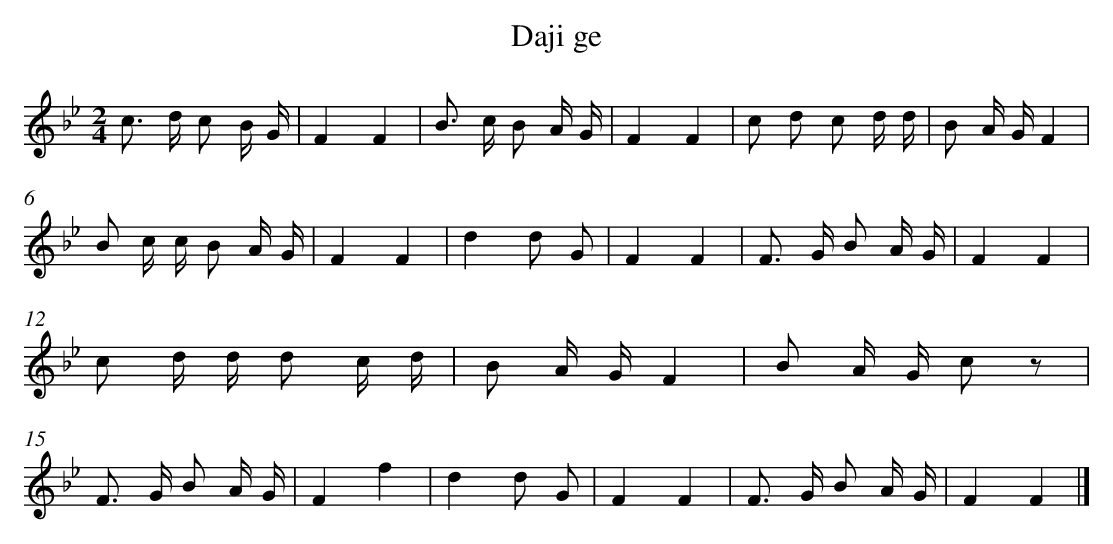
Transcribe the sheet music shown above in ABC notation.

X:1
T: Daji ge
L: 1/16
M: 2/4
K: Bb
c2> d2 c2 B G [I:setbarnb 1]|
F4F4 |
B2> c2 B2 A G |
F4F4 |
c2 d2 c2 d d |
B2 A GF4 |
B2 c c B2 A G |
F4F4 |
d4d2 G2 |
F4F4 |
F2> G2 B2 A G |
F4F4 |
c2 d d d2 c d |
B2 A GF4 |
B2 A G c2 z2 |
F2> G2 B2 A G |
F4f4 |
d4d2 G2 |
F4F4 |
F2> G2 B2 A G |
F4F4 |]
